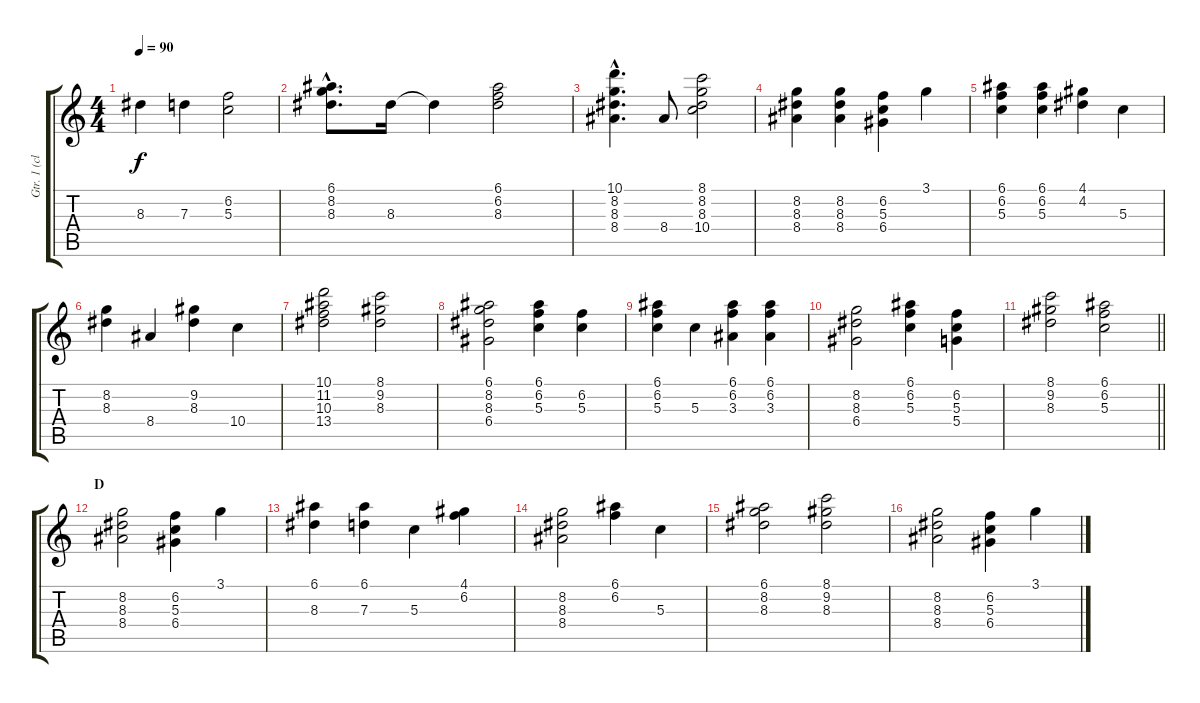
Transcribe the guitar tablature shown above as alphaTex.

\track ("Gtr. 1 (clean)" "Gtr. 1 (cl") {instrument electricguitarclean}
\staff {score tabs}
\tuning (E4 B3 G3 D3 A2 E2) {hide}
\ts (4 4)
\tempo 90
\clef g2
\ks c
8.3.4{dy f} 7.3.4 (6.2 5.3).2 |
(6.1{hac} 8.2{hac} 8.3{hac}).8{d} 8.3.16 8.3{t}.4 (6.1 6.2 8.3).2 |
(10.1{hac} 8.2{hac} 8.3{hac} 8.4{hac}).4{d} 8.4.8 (8.1 8.2 8.3 10.4).2 |
(8.2 8.3 8.4).4 (8.2 8.3 8.4).4 (6.2 5.3 6.4).4 3.1.4 |
(6.1 6.2 5.3).4 (6.1 6.2 5.3).4 (4.1 4.2).4 5.3.4 |
(8.2 8.3).4 8.4.4 (9.2 8.3).4 10.4.4 |
(10.1 11.2 10.3 13.4).2 (8.1 9.2 8.3).2 |
(6.1 8.2 8.3 6.4).2 (6.1 6.2 5.3).4 (6.2 5.3).4 |
(6.1 6.2 5.3).4 5.3.4 (6.1 6.2 3.3).4 (6.1 6.2 3.3).4 |
(8.2 8.3 6.4).2 (6.1 6.2 5.3).4 (6.2 5.3 5.4).4 |
\barLineRight lightlight
(8.1 9.2 8.3).2 (6.1 6.2 5.3).2 |
\section ("" "D")
(8.2 8.3 8.4).2 (6.2 5.3 6.4).4 3.1.4 |
(6.1 8.3).4 (6.1 7.3).4 5.3.4 (4.1 6.2).4 |
(8.2 8.3 8.4).2 (6.1 6.2).4 5.3.4 |
(6.1 8.2 8.3).2 (8.1 9.2 8.3).2 |
(8.2 8.3 8.4).2 (6.2 5.3 6.4).4 3.1.4
